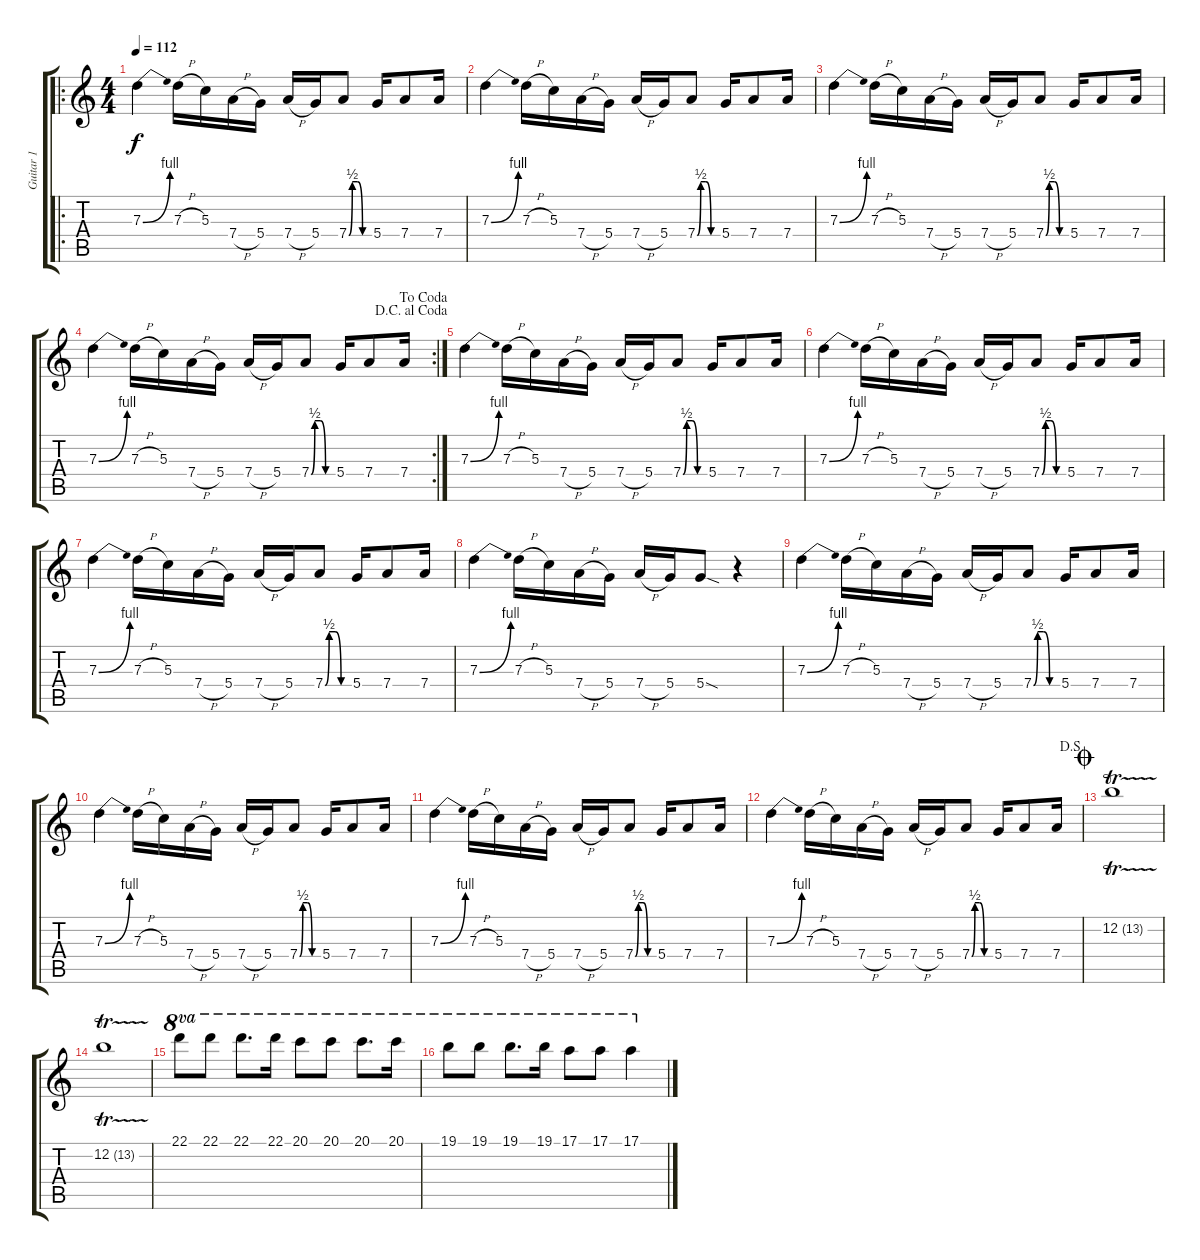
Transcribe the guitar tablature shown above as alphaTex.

\track ("Guitar 1" "Guitar 1") {instrument distortionguitar}
\staff {score tabs}
\tuning (E4 B3 G3 D3 A2 E2) {hide}
\ro
\ts (4 4)
\tempo 112
\clef g2
\ks c
7.3{be (bend 0 0 60 4)}.4{dy f} 7.3{h}.16 5.3.16 7.4{h}.16 5.4.16 7.4{h}.16 5.4.16 7.4{be (custom 0 0 10 2 25 2 40 0 60 0)}.8 5.4.16 7.4.8 7.4.16 |
7.3{be (bend 0 0 60 4)}.4 7.3{h}.16 5.3.16 7.4{h}.16 5.4.16 7.4{h}.16 5.4.16 7.4{be (custom 0 0 10 2 25 2 40 0 60 0)}.8 5.4.16 7.4.8 7.4.16 |
7.3{be (bend 0 0 60 4)}.4 7.3{h}.16 5.3.16 7.4{h}.16 5.4.16 7.4{h}.16 5.4.16 7.4{be (custom 0 0 10 2 25 2 40 0 60 0)}.8 5.4.16 7.4.8 7.4.16 |
\rc 2
\jump dacapoalcoda
\jump dacoda
7.3{be (bend 0 0 60 4)}.4 7.3{h}.16 5.3.16 7.4{h}.16 5.4.16 7.4{h}.16 5.4.16 7.4{be (custom 0 0 10 2 25 2 40 0 60 0)}.8 5.4.16 7.4.8 7.4.16 |
7.3{be (bend 0 0 60 4)}.4 7.3{h}.16 5.3.16 7.4{h}.16 5.4.16 7.4{h}.16 5.4.16 7.4{be (custom 0 0 10 2 25 2 40 0 60 0)}.8 5.4.16 7.4.8 7.4.16 |
7.3{be (bend 0 0 60 4)}.4 7.3{h}.16 5.3.16 7.4{h}.16 5.4.16 7.4{h}.16 5.4.16 7.4{be (custom 0 0 10 2 25 2 40 0 60 0)}.8 5.4.16 7.4.8 7.4.16 |
7.3{be (bend 0 0 60 4)}.4 7.3{h}.16 5.3.16 7.4{h}.16 5.4.16 7.4{h}.16 5.4.16 7.4{be (custom 0 0 10 2 25 2 40 0 60 0)}.8 5.4.16 7.4.8 7.4.16 |
7.3{be (bend 0 0 60 4)}.4 7.3{h}.16 5.3.16 7.4{h}.16 5.4.16 7.4{h}.16 5.4.16 5.4{sod}.8 r.4 |
7.3{be (bend 0 0 60 4)}.4 7.3{h}.16 5.3.16 7.4{h}.16 5.4.16 7.4{h}.16 5.4.16 7.4{be (custom 0 0 10 2 25 2 40 0 60 0)}.8 5.4.16 7.4.8 7.4.16 |
7.3{be (bend 0 0 60 4)}.4 7.3{h}.16 5.3.16 7.4{h}.16 5.4.16 7.4{h}.16 5.4.16 7.4{be (custom 0 0 10 2 25 2 40 0 60 0)}.8 5.4.16 7.4.8 7.4.16 |
7.3{be (bend 0 0 60 4)}.4 7.3{h}.16 5.3.16 7.4{h}.16 5.4.16 7.4{h}.16 5.4.16 7.4{be (custom 0 0 10 2 25 2 40 0 60 0)}.8 5.4.16 7.4.8 7.4.16 |
\jump dalsegno
7.3{be (bend 0 0 60 4)}.4 7.3{h}.16 5.3.16 7.4{h}.16 5.4.16 7.4{h}.16 5.4.16 7.4{be (custom 0 0 10 2 25 2 40 0 60 0)}.8 5.4.16 7.4.8 7.4.16 |
\jump coda
12.2{tr (13 32)}.1 |
12.2{tr (13 32)}.1 |
22.1.8{ot 8va} 22.1.8{ot 8va} 22.1.8{d ot 8va} 22.1.16{ot 8va} 20.1.8{ot 8va} 20.1.8{ot 8va} 20.1.8{d ot 8va} 20.1.16{ot 8va} |
19.1.8{ot 8va} 19.1.8{ot 8va} 19.1.8{d ot 8va} 19.1.16{ot 8va} 17.1.8{ot 8va} 17.1.8{ot 8va} 17.1.4{ot 8va}
